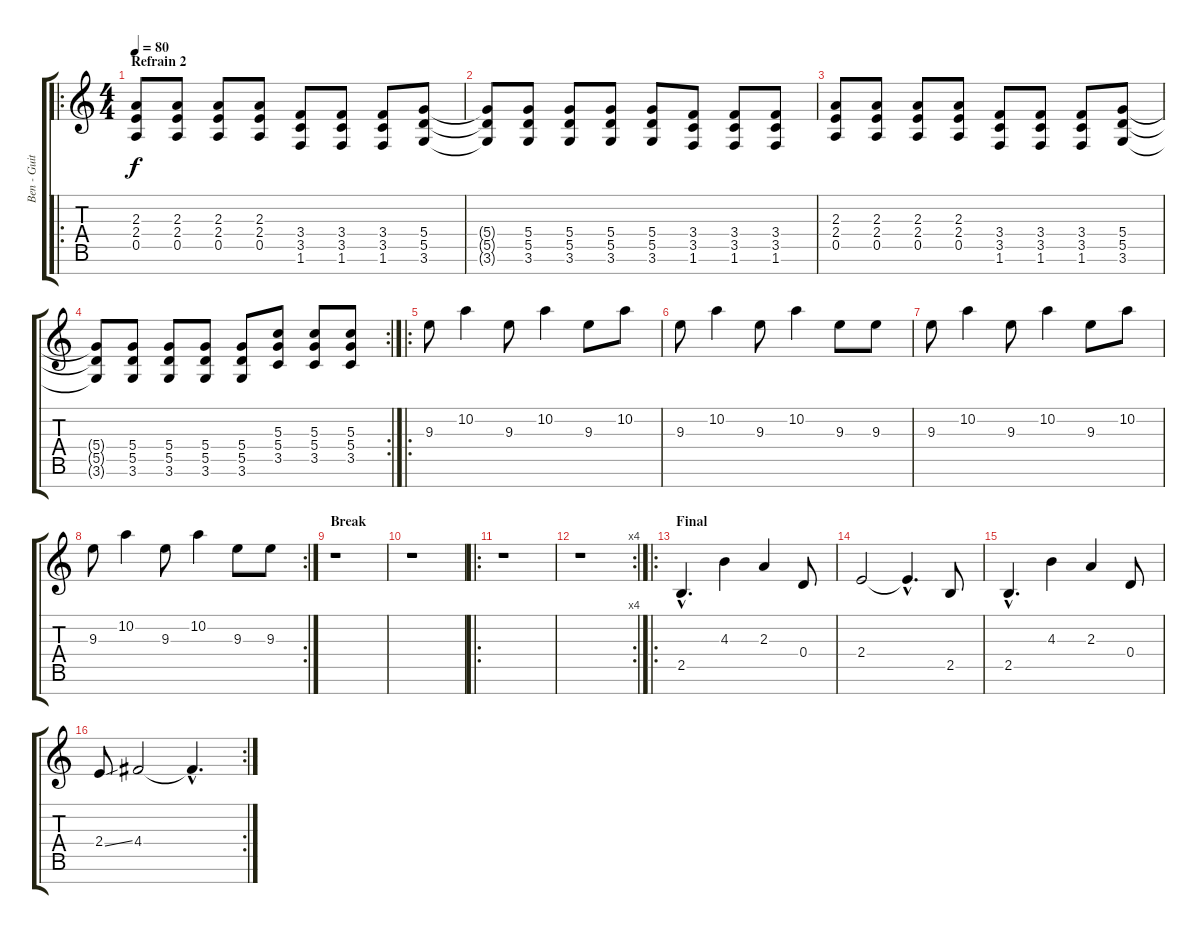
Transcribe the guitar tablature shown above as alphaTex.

\track ("Ben - Guitare" "Ben - Guit") {instrument electricguitarjazz}
\staff {score tabs}
\tuning (E4 B3 G3 D3 A2 E2 B1) {hide}
\ro
\ts (4 4)
\section ("" "Refrain 2")
\tempo 80
\clef g2
\ks c
(2.3 2.4 0.5).8{dy f} (2.3 2.4 0.5).8 (2.3 2.4 0.5).8 (2.3 2.4 0.5).8 (3.4 3.5 1.6).8 (3.4 3.5 1.6).8 (3.4 3.5 1.6).8 (5.4 5.5 3.6).8 |
(5.4{t} 5.5{t} 3.6{t}).8 (5.4 5.5 3.6).8 (5.4 5.5 3.6).8 (5.4 5.5 3.6).8 (5.4 5.5 3.6).8 (3.4 3.5 1.6).8 (3.4 3.5 1.6).8 (3.4 3.5 1.6).8 |
(2.3 2.4 0.5).8 (2.3 2.4 0.5).8 (2.3 2.4 0.5).8 (2.3 2.4 0.5).8 (3.4 3.5 1.6).8 (3.4 3.5 1.6).8 (3.4 3.5 1.6).8 (5.4 5.5 3.6).8 |
\rc 2
(5.4{t} 5.5{t} 3.6{t}).8 (5.4 5.5 3.6).8 (5.4 5.5 3.6).8 (5.4 5.5 3.6).8 (5.4 5.5 3.6).8 (5.3 5.4 3.5).8 (5.3 5.4 3.5).8 (5.3 5.4 3.5).8 |
\ro
9.3.8{volume 12} 10.2.4 9.3.8 10.2.4 9.3.8 10.2.8 |
9.3.8 10.2.4 9.3.8 10.2.4 9.3.8 9.3.8 |
9.3.8 10.2.4 9.3.8 10.2.4 9.3.8 10.2.8 |
\rc 2
9.3.8 10.2.4 9.3.8 10.2.4 9.3.8 9.3.8 |
\section ("" "Break")
r.1 |
r.1 |
\ro
r.1 |
\rc 4
r.1 |
\ro
\section ("" "Final")
2.5{hac}.4{d volume 16} 4.3.4 2.3.4 0.4.8 |
2.4.2 2.4{hac t}.4{d} 2.5.8 |
2.5{hac}.4{d} 4.3.4 2.3.4 0.4.8 |
\rc 2
2.4{ss}.8 4.4.2 4.4{hac t}.4{d}
